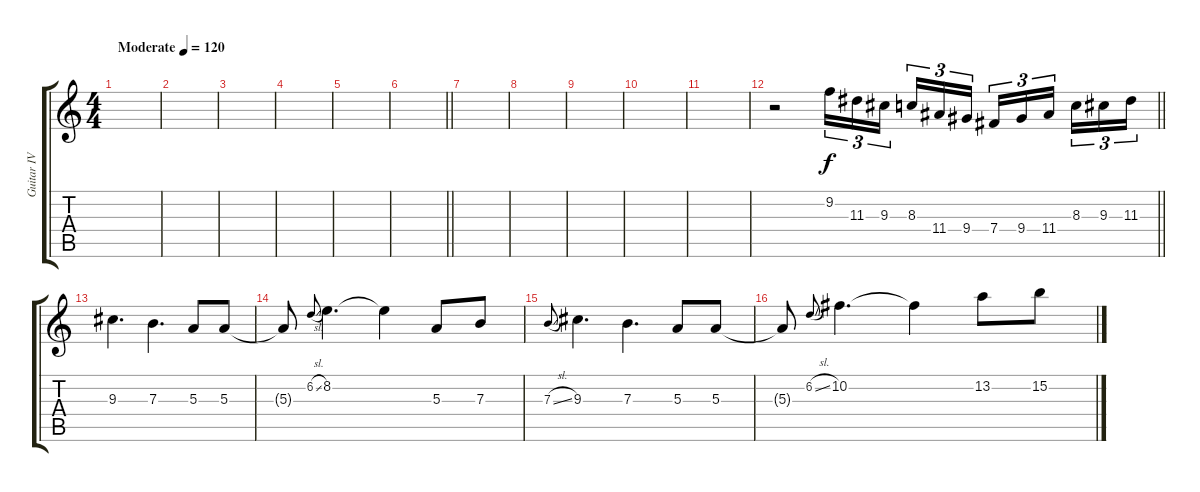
\track ("Guitar IV" "Guitar IV") {instrument distortionguitar}
\staff {score tabs}
\tuning (Db4 Ab3 E3 B2 Gb2 Db2) {hide}
\ts (4 4)
\tempo (120 "Moderate")
\clef g2
\ks c
|
|
|
|
|
\barLineRight lightlight
|
|
|
|
|
|
\barLineRight lightlight
r.2 9.2.16{tu (3 2)} 11.3.16{tu (3 2)} 9.3.16{tu (3 2) beam splitsecondary} 8.3.16{tu (3 2)} 11.4.16{tu (3 2)} 9.4.16{tu (3 2)} 7.4.16{tu (3 2)} 9.4.16{tu (3 2)} 11.4.16{tu (3 2) beam splitsecondary} 8.3.16{tu (3 2)} 9.3.16{tu (3 2)} 11.3.16{tu (3 2)} |
9.3.4{d} 7.3.4{d} 5.3.8 5.3.8 |
5.3{t}.8 6.2{sl}.8{gr onbeat} 8.2.4{d} 8.2{t}.4 5.3.8 7.3.8 |
7.3{sl}.8{gr onbeat} 9.3.4{d} 7.3.4{d} 5.3.8 5.3.8 |
5.3{t}.8 6.2{sl}.8{gr onbeat} 10.2.4{d} 10.2{t}.4 13.2.8 15.2.8
